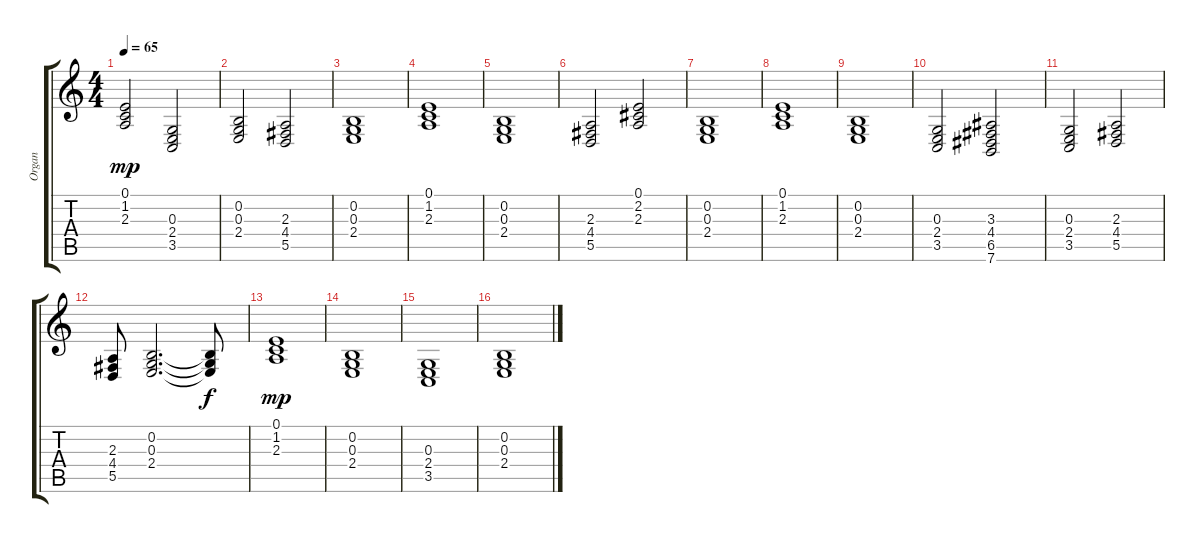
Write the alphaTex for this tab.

\track ("Organ" "Organ") {instrument drawbarorgan}
\staff {score tabs}
\tuning (E4 B3 G3 D3 A2 E2) {hide}
\ts (4 4)
\tempo 65
\clef g2
\ks c
(0.1 1.2 2.3).2{dy mp} (0.3 2.4 3.5).2 |
(0.2 0.3 2.4).2 (2.3 4.4 5.5).2 |
(0.2 0.3 2.4).1 |
(0.1 1.2 2.3).1 |
(0.2 0.3 2.4).1 |
(2.3 4.4 5.5).2 (0.1 2.2 2.3).2 |
(0.2 0.3 2.4).1 |
(0.1 1.2 2.3).1 |
(0.2 0.3 2.4).1 |
(0.3 2.4 3.5).2 (3.3 4.4 6.5 7.6).2 |
(0.3 2.4 3.5).2 (2.3 4.4 5.5).2 |
(2.3 4.4 5.5).8 (0.2 0.3 2.4).2{d} (0.2{t} 0.3{t} 2.4{t}).8{dy f} |
(0.1 1.2 2.3).1{dy mp} |
(0.2 0.3 2.4).1 |
(0.3 2.4 3.5).1 |
(0.2 0.3 2.4).1
